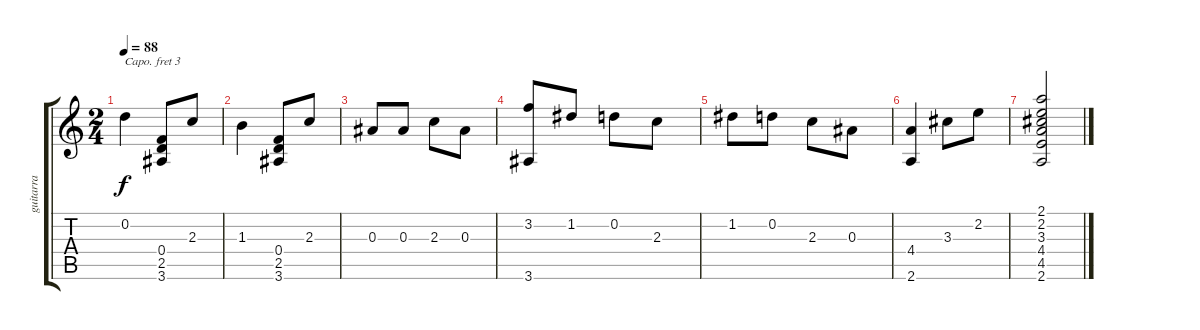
\track ("guitarra" "guitarra") {instrument acousticguitarnylon}
\staff {score tabs}
\capo 3
\tuning (E4 B3 G3 D3 A2 E2) {hide}
\ts (2 4)
\tempo 88
\clef g2
\ks c
0.2.4{dy f} (0.4 2.5 3.6).8 2.3.8 |
1.3.4 (0.4 2.5 3.6).8 2.3.8 |
0.3.8 0.3.8 2.3.8 0.3.8 |
(3.2 3.6).8 1.2.8 0.2.8 2.3.8 |
1.2.8 0.2.8 2.3.8 0.3.8 |
(4.4 2.6).4 3.3.8 2.2.8 |
(2.1 2.2 3.3 4.4 4.5 2.6).2
